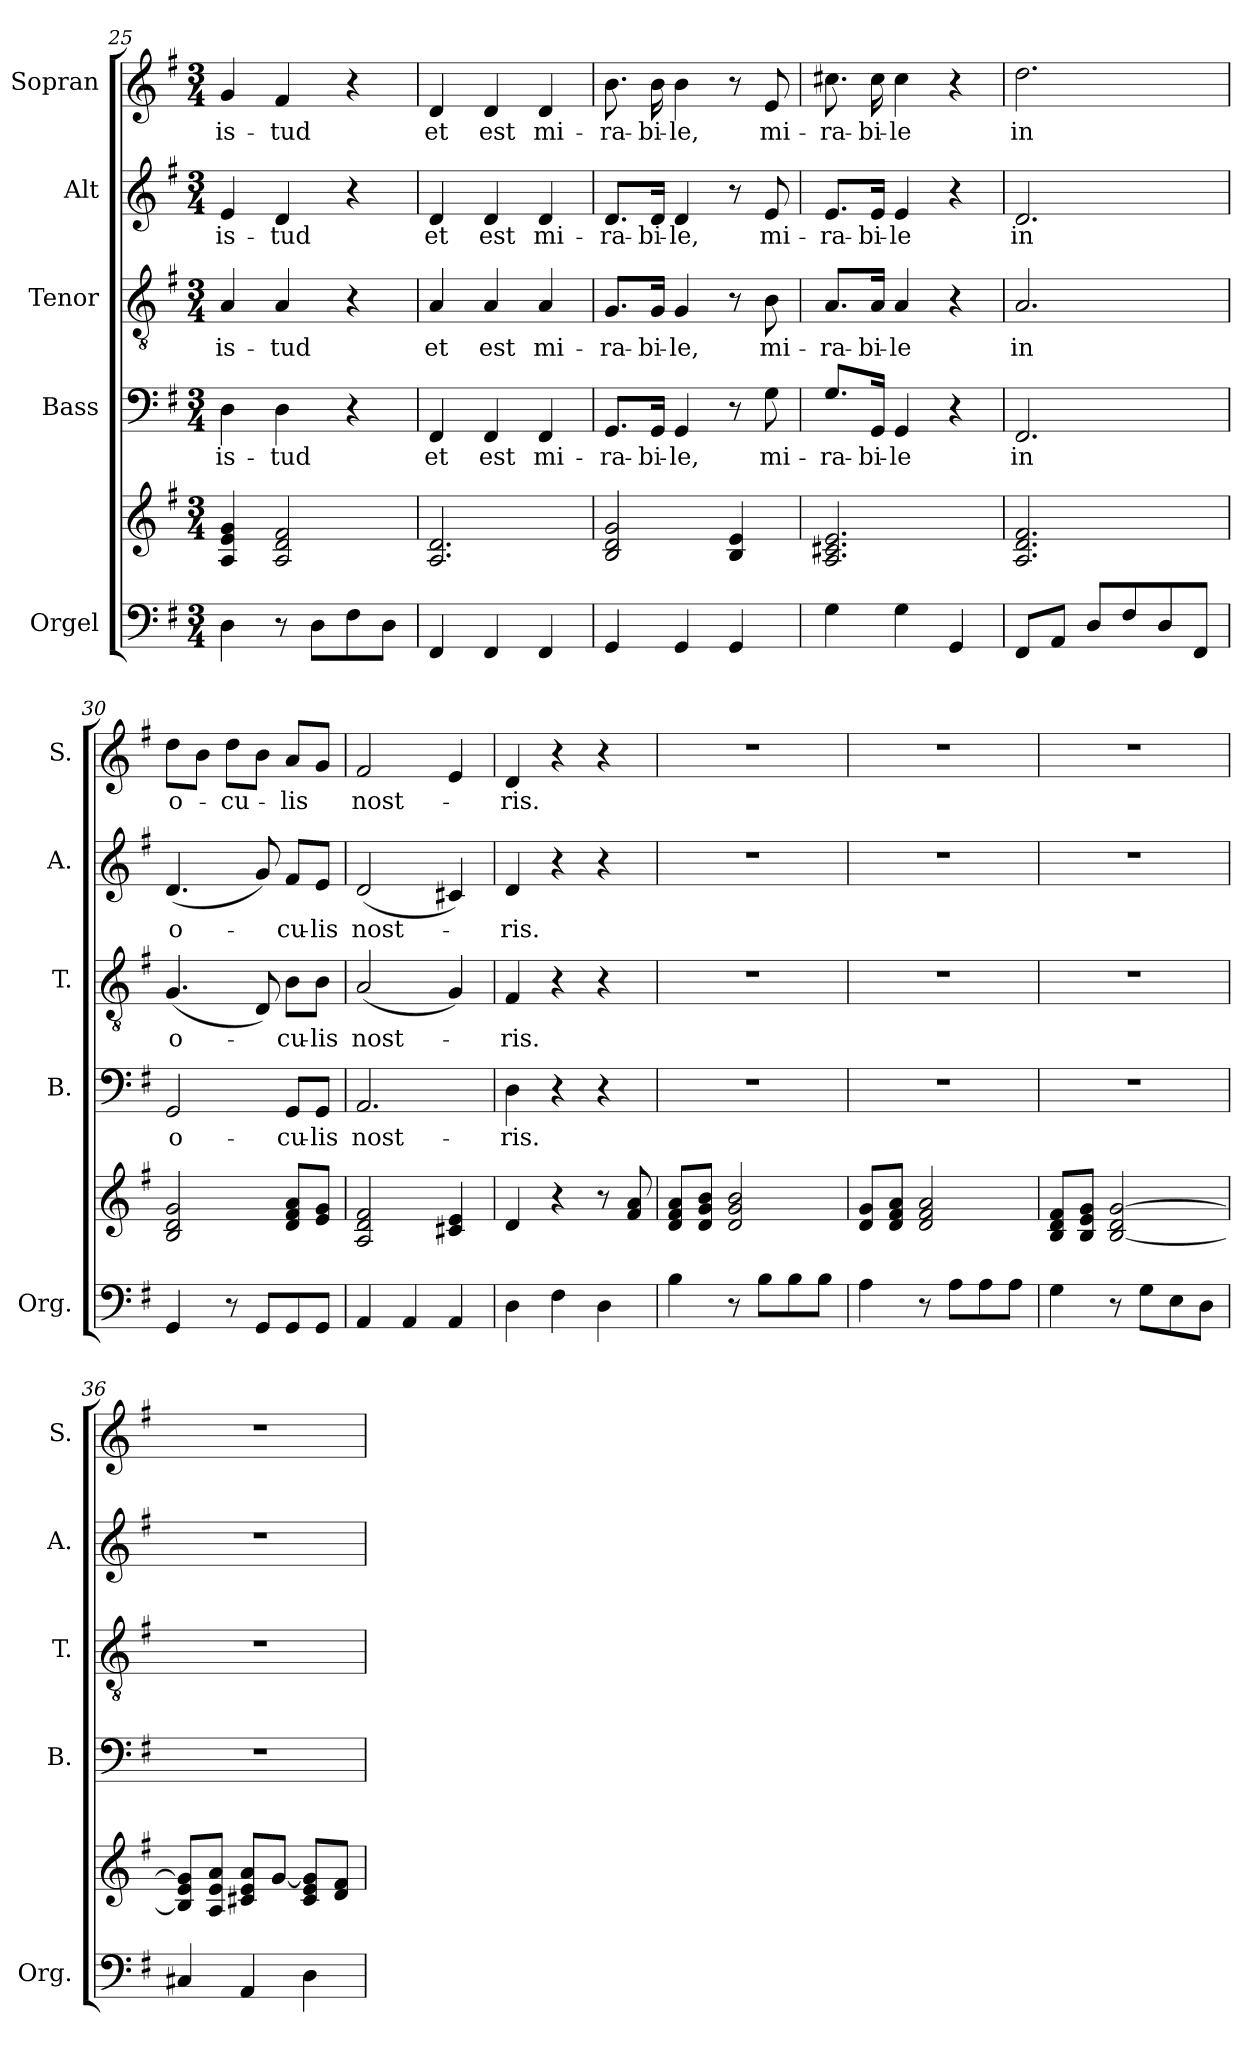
**kern	**kern	**kern	**text	**kern	**text	**kern	**text	**kern	**text
*part5	*part5	*part4	*part4	*part3	*part3	*part2	*part2	*part1	*part1
*staff6	*staff5	*staff4	*staff4	*staff3	*staff3	*staff2	*staff2	*staff1	*staff1
*I"Orgel	*	*I"Bass	*	*I"Tenor	*	*I"Alt	*	*I"Sopran	*
*I'Org.	*	*I'B.	*	*I'T.	*	*I'A.	*	*I'S.	*
*clefF4	*clefG2	*clefF4	*	*clefGv2	*	*clefG2	*	*clefG2	*
*k[f#]	*k[f#]	*k[f#]	*	*k[f#]	*	*k[f#]	*	*k[f#]	*
*G:	*G:	*G:	*	*G:	*	*G:	*	*G:	*
*M3/4	*M3/4	*M3/4	*	*M3/4	*	*M3/4	*	*M3/4	*
=25	=25	=25	=25	=25	=25	=25	=25	=25	=25
!	!	!	!LO:LY:b	!	!LO:LY:b	!	!LO:LY:b	!	!LO:LY:b
4D\	4A/ 4e/ 4g/	4D\	is-	4A/	is-	4e/	is-	4g/	is-
!	!	!	!LO:LY:b	!	!LO:LY:b	!	!LO:LY:b	!	!LO:LY:b
8r	2A/ 2d/ 2f#/	4D\	-tud	4A/	-tud	4d/	-tud	4f#/	-tud
8D\L	.	.	.	.	.	.	.	.	.
8F#\	.	4r	.	4r	.	4r	.	4r	.
8D\J	.	.	.	.	.	.	.	.	.
=26	=26	=26	=26	=26	=26	=26	=26	=26	=26
!	!	!	!LO:LY:b	!	!LO:LY:b	!	!LO:LY:b	!	!LO:LY:b
4FF#/	2.A/ 2.d/	4FF#/	et	4A/	et	4d/	et	4d/	et
!	!	!	!LO:LY:b	!	!LO:LY:b	!	!LO:LY:b	!	!LO:LY:b
4FF#/	.	4FF#/	est	4A/	est	4d/	est	4d/	est
!	!	!	!LO:LY:b	!	!LO:LY:b	!	!LO:LY:b	!	!LO:LY:b
4FF#/	.	4FF#/	mi-	4A/	mi-	4d/	mi-	4d/	mi-
=27	=27	=27	=27	=27	=27	=27	=27	=27	=27
!	!	!	!LO:LY:b	!	!LO:LY:b	!	!LO:LY:b	!	!LO:LY:b
4GG/	2B/ 2d/ 2g/	8.GG/L	-ra-	8.G/L	-ra-	8.d/L	-ra-	8.b\	-ra-
!	!	!	!LO:LY:b	!	!LO:LY:b	!	!LO:LY:b	!	!LO:LY:b
.	.	16GG/Jk	-bi-	16G/Jk	-bi-	16d/Jk	-bi-	16b\	-bi-
!	!	!	!LO:LY:b	!	!LO:LY:b	!	!LO:LY:b	!	!LO:LY:b
4GG/	.	4GG/	-le,	4G/	-le,	4d/	-le,	4b\	-le,
4GG/	4B/ 4e/	8r	.	8r	.	8r	.	8r	.
!	!	!	!LO:LY:b	!	!LO:LY:b	!	!LO:LY:b	!	!LO:LY:b
.	.	8G\	mi-	8B\	mi-	8e/	mi-	8e/	mi-
!!LO:PB:g=z
=28	=28	=28	=28	=28	=28	=28	=28	=28	=28
!	!	!	!LO:LY:b	!	!LO:LY:b	!	!LO:LY:b	!	!LO:LY:b
4G\	2.A/ 2.c#X/ 2.e/	8.G/L	-ra-	8.A/L	-ra-	8.e/L	-ra-	8.cc#X\	-ra-
!	!	!	!LO:LY:b	!	!LO:LY:b	!	!LO:LY:b	!	!LO:LY:b
.	.	16GG/Jk	-bi-	16A/Jk	-bi-	16e/Jk	-bi-	16cc#\	-bi-
!	!	!	!LO:LY:b	!	!LO:LY:b	!	!LO:LY:b	!	!LO:LY:b
4G\	.	4GG/	-le	4A/	-le	4e/	-le	4cc#\	-le
4GG/	.	4r	.	4r	.	4r	.	4r	.
=29	=29	=29	=29	=29	=29	=29	=29	=29	=29
!	!	!	!LO:LY:b	!	!LO:LY:b	!	!LO:LY:b	!	!LO:LY:b
8FF#/L	2.A/ 2.d/ 2.f#/	2.FF#/	in	2.A/	in	2.d/	in	2.dd\	in
8AA/J	.	.	.	.	.	.	.	.	.
8D/L	.	.	.	.	.	.	.	.	.
8F#/	.	.	.	.	.	.	.	.	.
8D/	.	.	.	.	.	.	.	.	.
8FF#/J	.	.	.	.	.	.	.	.	.
=30	=30	=30	=30	=30	=30	=30	=30	=30	=30
!	!	!	!LO:LY:b	!	!LO:LY:b	!	!LO:LY:b	!	!LO:LY:b
4GG/	2B/ 2d/ 2g/	2GG/	o-	(<4.G/	o-	(<4.d/	o-	8dd\L	o-
.	.	.	.	.	.	.	.	8b\J	.
!	!	!	!	!	!	!	!	!	!LO:LY:b
8r	.	.	.	.	.	.	.	8dd\L	-cu-
8GG/L	.	.	.	8D/)	.	8g/)	.	8b\J	.
!	!	!	!LO:LY:b	!	!LO:LY:b	!	!LO:LY:b	!	!LO:LY:b
8GG/	8d/ 8f#/ 8a/L	8GG/L	-cu-	8B\L	-cu-	8f#/L	-cu-	8a/L	-lis
!	!	!	!LO:LY:b	!	!LO:LY:b	!	!LO:LY:b	!	!
8GG/J	8e/ 8g/J	8GG/J	-lis	8B\J	-lis	8e/J	-lis	8g/J	.
=31	=31	=31	=31	=31	=31	=31	=31	=31	=31
!	!	!	!LO:LY:b	!	!LO:LY:b	!	!LO:LY:b	!	!LO:LY:b
4AA/	2A/ 2d/ 2f#/	2.AA/	nost-	(<2A/	nost-	(<2d/	nost-	2f#/	nost-
4AA/	.	.	.	.	.	.	.	.	.
4AA/	4c#X/ 4e/	.	.	4G/)	.	4c#X/)	.	4e/	.
=32	=32	=32	=32	=32	=32	=32	=32	=32	=32
!	!	!	!LO:LY:b	!	!LO:LY:b	!	!LO:LY:b	!	!LO:LY:b
4D\	4d/	4D\	-ris.	4F#/	-ris.	4d/	-ris.	4d/	-ris.
4F#\	4r	4r	.	4r	.	4r	.	4r	.
4D\	8r	4r	.	4r	.	4r	.	4r	.
.	8f#/ 8a/	.	.	.	.	.	.	.	.
=33	=33	=33	=33	=33	=33	=33	=33	=33	=33
4B\	8d/ 8f#/ 8a/L	2.r	.	2.r	.	2.r	.	2.r	.
.	8d/ 8g/ 8b/J	.	.	.	.	.	.	.	.
8r	2d/ 2g/ 2b/	.	.	.	.	.	.	.	.
8B\L	.	.	.	.	.	.	.	.	.
8B\	.	.	.	.	.	.	.	.	.
8B\J	.	.	.	.	.	.	.	.	.
!!LO:LB:g=z
=34	=34	=34	=34	=34	=34	=34	=34	=34	=34
4A\	8d/ 8g/L	2.r	.	2.r	.	2.r	.	2.r	.
.	8d/ 8f#/ 8a/J	.	.	.	.	.	.	.	.
8r	2d/ 2f#/ 2a/	.	.	.	.	.	.	.	.
8A\L	.	.	.	.	.	.	.	.	.
8A\	.	.	.	.	.	.	.	.	.
8A\J	.	.	.	.	.	.	.	.	.
=35	=35	=35	=35	=35	=35	=35	=35	=35	=35
4G\	8B/ 8d/ 8f#/L	2.r	.	2.r	.	2.r	.	2.r	.
.	8B/ 8e/ 8g/J	.	.	.	.	.	.	.	.
8r	[2B/ 2d/ [2g/	.	.	.	.	.	.	.	.
8G\L	.	.	.	.	.	.	.	.	.
8E\	.	.	.	.	.	.	.	.	.
8D\J	.	.	.	.	.	.	.	.	.
=36	=36	=36	=36	=36	=36	=36	=36	=36	=36
4C#X/	8B/] 8e/ 8g/]L	2.r	.	2.r	.	2.r	.	2.r	.
.	8A/ 8e/ 8a/J	.	.	.	.	.	.	.	.
4AA/	8c#X/ 8e/ 8a/L	.	.	.	.	.	.	.	.
.	[8g/J	.	.	.	.	.	.	.	.
4D\	8c#/ 8e/ 8g/]L	.	.	.	.	.	.	.	.
.	8d/ 8f#/J	.	.	.	.	.	.	.	.
=	=	=	=	=	=	=	=	=	=
*-	*-	*-	*-	*-	*-	*-	*-	*-	*-
